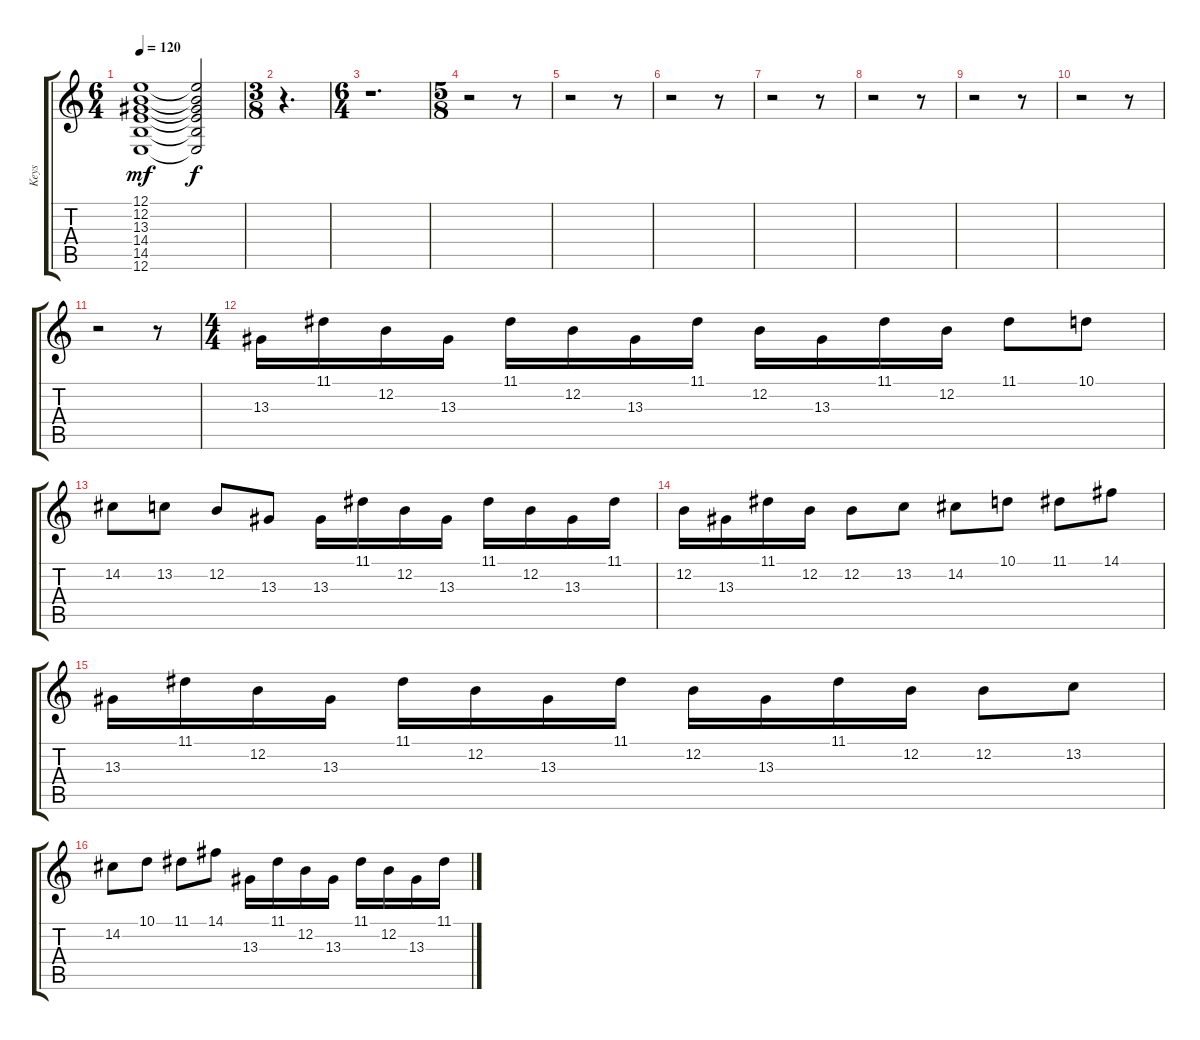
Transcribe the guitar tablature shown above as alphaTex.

\track ("Keys" "Keys") {instrument percussiveorgan}
\staff {score tabs}
\tuning (E4 B3 G3 D3 A2 E2) {hide}
\ts (6 4)
\tempo 120
\clef g2
\ks c
(12.1 12.2 13.3 14.4 14.5 12.6).1{dy mf} (12.1{t} 12.2{t} 13.3{t} 14.4{t} 14.5{t} 12.6{t}).2{dy f} |
\ts (3 8)
r.4{d} |
\ts (6 4)
r.1{d} |
\ts (5 8)
r.2 r.8 |
r.2 r.8 |
r.2 r.8 |
r.2 r.8 |
r.2 r.8 |
r.2 r.8 |
r.2 r.8 |
r.2 r.8 |
\ts (4 4)
13.3.16{balance 0 instrument rockorgan} 11.1.16 12.2.16 13.3.16 11.1.16 12.2.16 13.3.16 11.1.16 12.2.16 13.3.16 11.1.16 12.2.16 11.1.8 10.1.8 |
14.2.8 13.2.8 12.2.8 13.3.8 13.3.16 11.1.16 12.2.16 13.3.16 11.1.16 12.2.16 13.3.16 11.1.16 |
12.2.16 13.3.16 11.1.16 12.2.16 12.2.8 13.2.8 14.2.8 10.1.8 11.1.8 14.1.8 |
13.3.16 11.1.16 12.2.16 13.3.16 11.1.16 12.2.16 13.3.16 11.1.16 12.2.16 13.3.16 11.1.16 12.2.16 12.2.8 13.2.8 |
14.2.8 10.1.8 11.1.8 14.1.8 13.3.16 11.1.16 12.2.16 13.3.16 11.1.16 12.2.16 13.3.16 11.1.16
